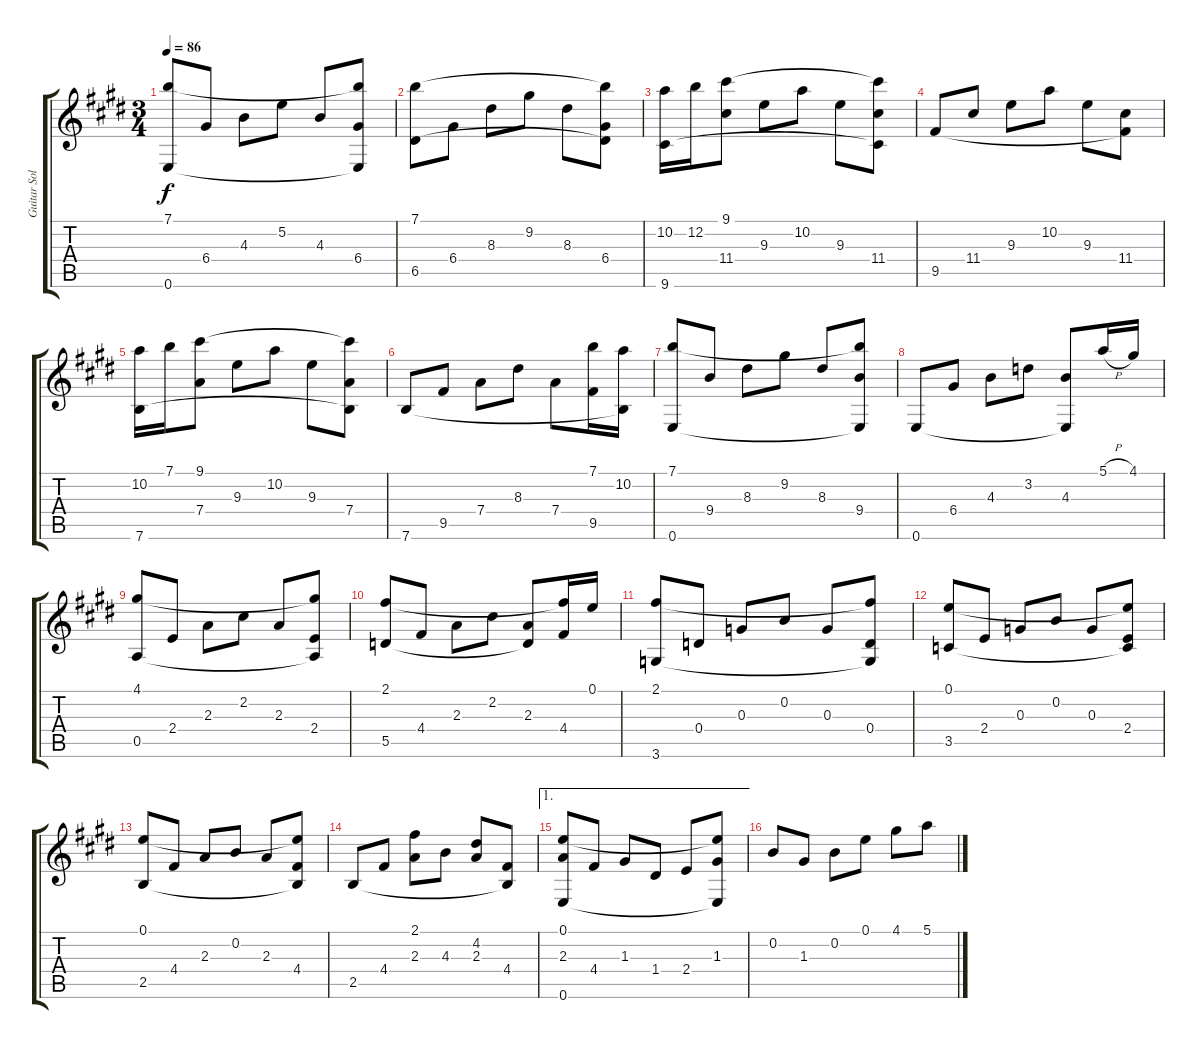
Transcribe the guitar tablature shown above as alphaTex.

\track ("Guitar Solo" "Guitar Sol") {instrument acousticguitarnylon}
\staff {score tabs}
\tuning (E4 B3 G3 D3 A2 E2) {hide}
\ts (3 4)
\tempo 86
\clef g2
\ks e
(7.1 0.6).8{dy f instrument acousticguitarnylon} 6.4.8 4.3.8 5.2.8 4.3.8 (7.1{t} 6.4 0.6{t}).8 |
(7.1 6.5).8 6.4.8 8.3.8 9.2.8 8.3.8 (7.1{t} 6.4 6.5{t}).8 |
(10.2 9.6).16 12.2.16 (9.1 11.4).8 9.3.8 10.2.8 9.3.8 (9.1{t} 11.4 9.6{t}).8 |
9.5.8 11.4.8 9.3.8 10.2.8 9.3.8 (11.4 9.5{t}).8 |
(10.2 7.6).16 7.1.16 (9.1 7.4).8 9.3.8 10.2.8 9.3.8 (9.1{t} 7.4 7.6{t}).8 |
7.6.8 9.5.8 7.4.8 8.3.8 7.4.8 (7.1 9.5).16 (10.2 7.6{t}).16 |
(7.1 0.6).8 9.4.8 8.3.8 9.2.8 8.3.8 (7.1{t} 9.4 0.6{t}).8 |
0.6.8 6.4.8 4.3.8 3.2.8 (4.3 0.6{t}).8 5.1{h}.16 4.1.16 |
(4.1 0.5).8 2.4.8 2.3.8 2.2.8 2.3.8 (4.1{t} 2.4 0.5{t}).8 |
(2.1 5.5).8 4.4.8 2.3.8 2.2.8 (2.3 5.5{t}).8 (2.1{t} 4.4).16 0.1.16 |
(2.1 3.6).8 0.4.8 0.3.8 0.2.8 0.3.8 (2.1{t} 0.4 3.6{t}).8 |
(0.1 3.5).8 2.4.8 0.3.8 0.2.8 0.3.8 (0.1{t} 2.4 3.5{t}).8 |
(0.1 2.5).8 4.4.8 2.3.8 0.2.8 2.3.8 (0.1{t} 4.4 2.5{t}).8 |
2.5.8 4.4.8 (2.1 2.3).8 4.3.8 (4.2 2.3).8 (4.4 2.5{t}).8 |
\ae 1
(0.1 2.3 0.6).8 4.4.8 1.3.8 1.4.8 2.4.8 (0.1{t} 1.3 0.6{t}).8 |
0.2.8 1.3.8 0.2.8 0.1.8 4.1.8 5.1.8
